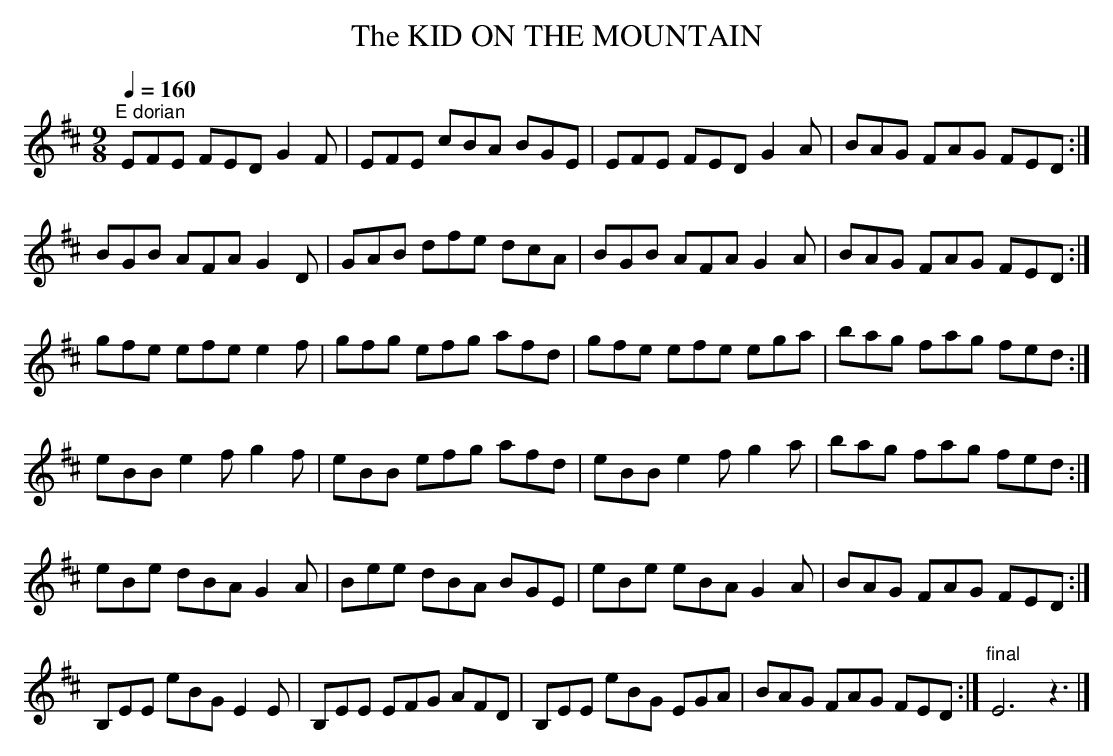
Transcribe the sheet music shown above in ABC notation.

X:1
T:KID ON THE MOUNTAIN, The
Q:1/4=160
M:9/8
L:1/8
K:D
"^E dorian"
EFE FED G2F|EFE cBA BGE|EFE FED G2A|BAG FAG FED :|
BGB AFA G2D|GAB dfe dcA|BGB AFA G2A|BAG FAG FED :|
gfe efe e2f|gfg efg afd|gfe efe ega|bag fag fed :|
eBB e2f g2f|eBB efg afd|eBB e2f g2a|bag fag fed :|
eBe dBA G2A|Bee dBA BGE|eBe eBA G2A|BAG FAG FED :|
B,EE eBG E2E|B,EE EFG AFD|B,EE eBG EGA|BAG FAG FED :|"final"E6z3|]
